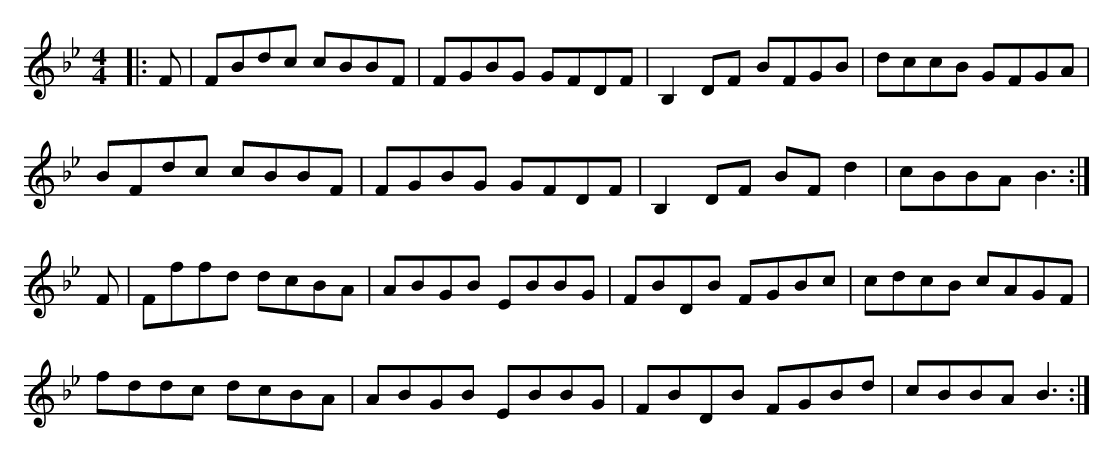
X:1
M:4/4
K:Gmin
|:F|FBdc cBBF|FGBG GFDF|B,2 DF BFGB|dccB GFGA|
BFdc cBBF|FGBG GFDF|B,2 DF BF d2|cBBA B3:|
F|Fffd dcBA|ABGB EBBG|FBDB FGBc|cdcB cAGF|
fddc dcBA|ABGB EBBG|FBDB FGBd|cBBA B3:|
